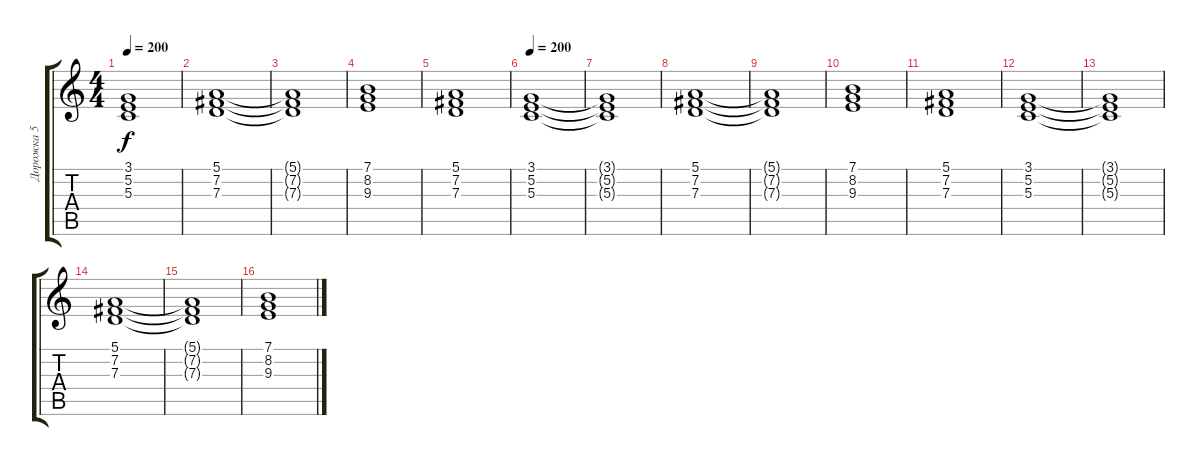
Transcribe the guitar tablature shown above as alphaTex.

\track ("Дорожка 5" "Дорожка 5") {instrument choiraahs}
\staff {score tabs}
\tuning (E4 B3 G3 D3 A2 E2) {hide}
\ts (4 4)
\tempo 200
\clef g2
\ks c
(3.1{t} 5.2{t} 5.3{t}).1{dy f} |
(5.1 7.2 7.3).1 |
(5.1{t} 7.2{t} 7.3{t}).1 |
(7.1 8.2 9.3).1 |
(5.1 7.2 7.3).1 |
\tempo 200
(3.1 5.2 5.3).1 |
(3.1{t} 5.2{t} 5.3{t}).1 |
(5.1 7.2 7.3).1 |
(5.1{t} 7.2{t} 7.3{t}).1 |
(7.1 8.2 9.3).1 |
(5.1 7.2 7.3).1 |
(3.1 5.2 5.3).1 |
(3.1{t} 5.2{t} 5.3{t}).1 |
(5.1 7.2 7.3).1 |
(5.1{t} 7.2{t} 7.3{t}).1 |
(7.1 8.2 9.3).1
